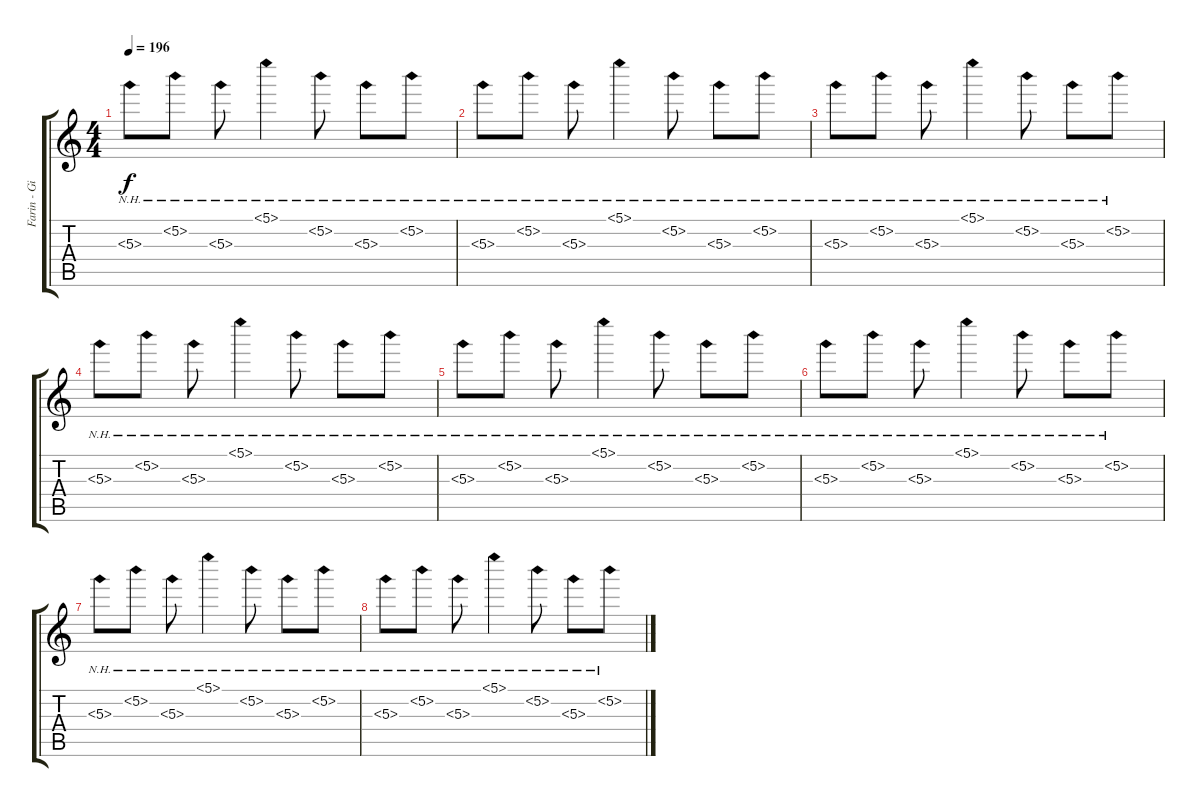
\track ("Farin - Gitarre (Overdriven)" "Farin - Gi") {instrument overdrivenguitar}
\staff {score tabs}
\tuning (E4 B3 G3 D3 A2 E2) {hide}
\ts (4 4)
\tempo 196
\clef g2
\ks c
5.3{nh}.8{dy f instrument overdrivenguitar} 5.2{nh}.8 5.3{nh}.8 5.1{nh}.4 5.2{nh}.8 5.3{nh}.8 5.2{nh}.8 |
5.3{nh}.8 5.2{nh}.8 5.3{nh}.8 5.1{nh}.4 5.2{nh}.8 5.3{nh}.8 5.2{nh}.8 |
5.3{nh}.8 5.2{nh}.8 5.3{nh}.8 5.1{nh}.4 5.2{nh}.8 5.3{nh}.8 5.2{nh}.8 |
5.3{nh}.8 5.2{nh}.8 5.3{nh}.8 5.1{nh}.4 5.2{nh}.8 5.3{nh}.8 5.2{nh}.8 |
5.3{nh}.8 5.2{nh}.8 5.3{nh}.8 5.1{nh}.4 5.2{nh}.8 5.3{nh}.8 5.2{nh}.8 |
5.3{nh}.8 5.2{nh}.8 5.3{nh}.8 5.1{nh}.4 5.2{nh}.8 5.3{nh}.8 5.2{nh}.8 |
5.3{nh}.8 5.2{nh}.8 5.3{nh}.8 5.1{nh}.4 5.2{nh}.8 5.3{nh}.8 5.2{nh}.8 |
5.3{nh}.8 5.2{nh}.8 5.3{nh}.8 5.1{nh}.4 5.2{nh}.8 5.3{nh}.8 5.2{nh}.8
